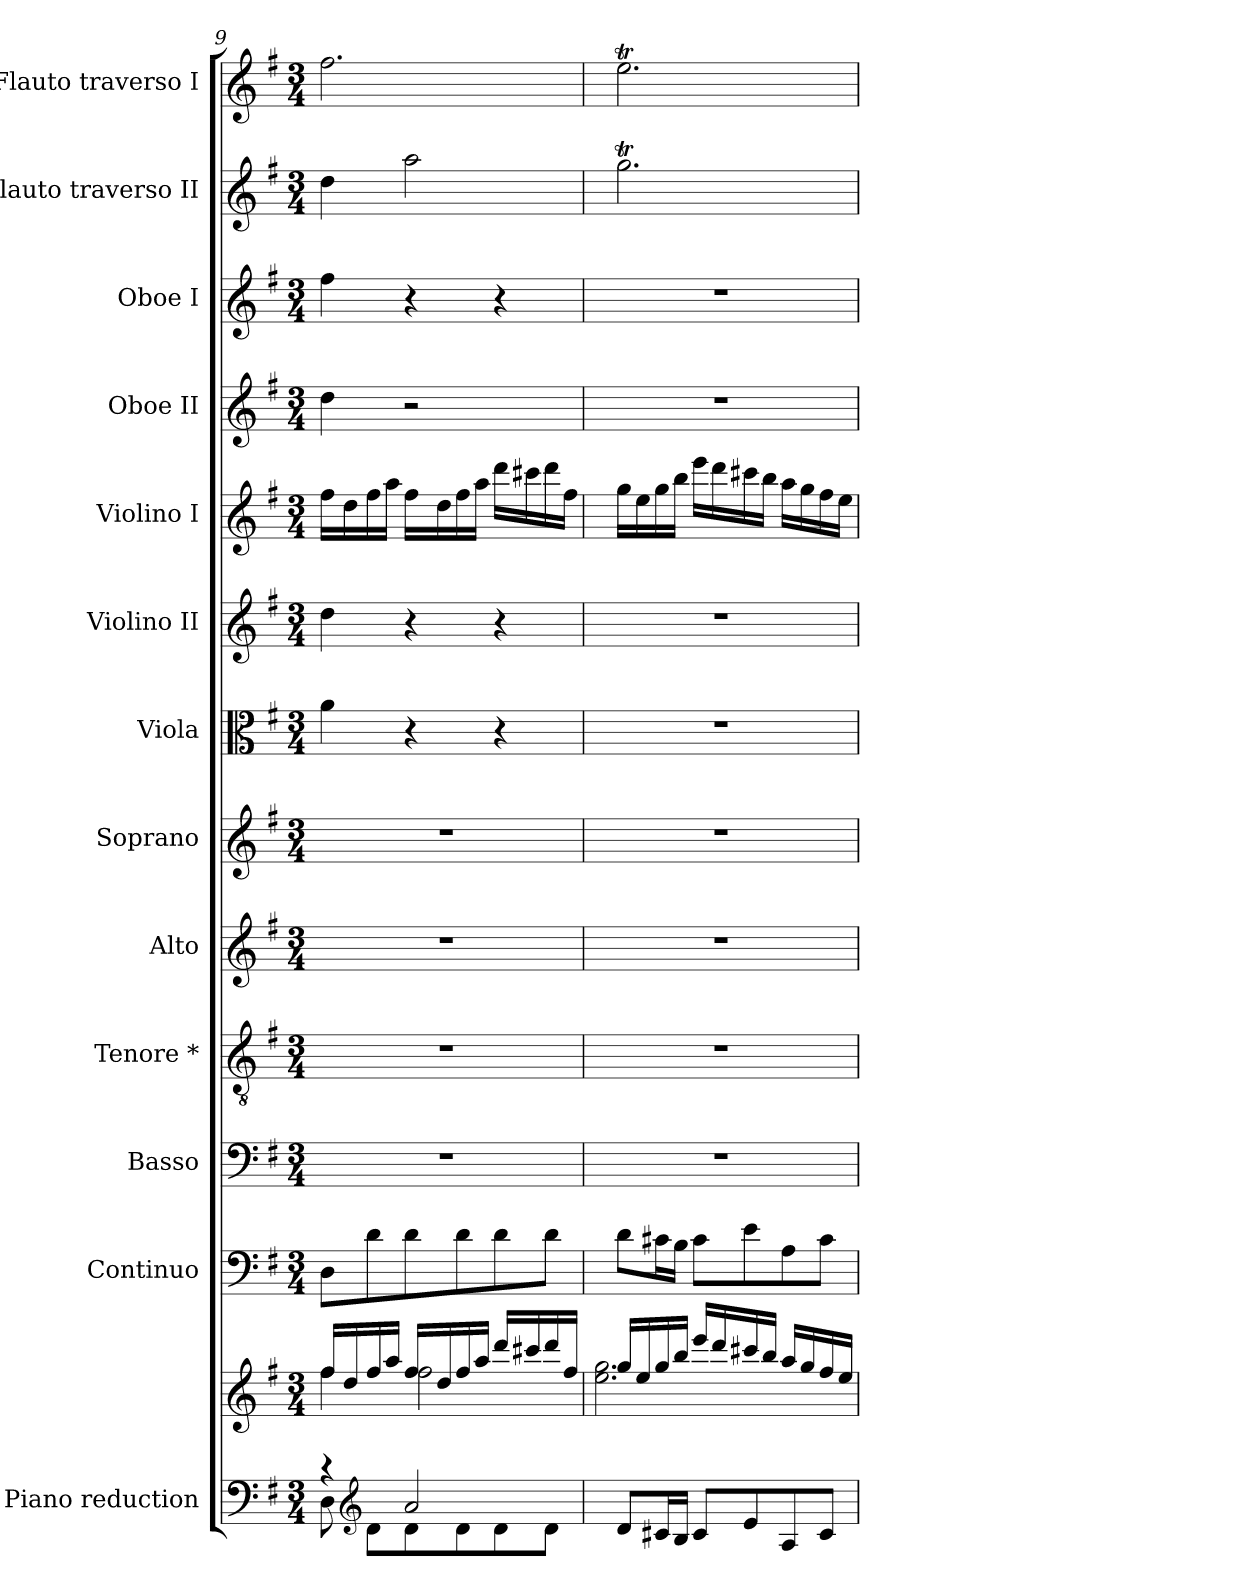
**kern	**kern	**kern	**kern	**kern	**kern	**kern	**kern	**kern	**kern	**kern	**kern	**kern	**kern
*part13	*part13	*part12	*part11	*part10	*part9	*part8	*part7	*part6	*part5	*part4	*part3	*part2	*part1
*staff14	*staff13	*staff12	*staff11	*staff10	*staff9	*staff8	*staff7	*staff6	*staff5	*staff4	*staff3	*staff2	*staff1
*I"Piano reduction	*	*I"Continuo	*I"Basso	*I"Tenore *	*I"Alto	*I"Soprano	*I"Viola	*I"Violino II	*I"Violino I	*I"Oboe II	*I"Oboe I	*I"Flauto traverso II	*I"Flauto traverso I
*I'Pno	*	*	*	*	*	*	*I'Vla	*I'Vln	*I'Vln	*I'Ob	*I'Ob	*	*
!!LO:PB:g=z
*clefF4	*clefG2	*clefF4	*clefF4	*clefGv2	*clefG2	*clefG2	*clefC3	*clefG2	*clefG2	*clefG2	*clefG2	*clefG2	*clefG2
*k[f#]	*k[f#]	*k[f#]	*k[f#]	*k[f#]	*k[f#]	*k[f#]	*k[f#]	*k[f#]	*k[f#]	*k[f#]	*k[f#]	*k[f#]	*k[f#]
*M3/4	*M3/4	*M3/4	*M3/4	*M3/4	*M3/4	*M3/4	*M3/4	*M3/4	*M3/4	*M3/4	*M3/4	*M3/4	*M3/4
=9	=9	=9	=9	=9	=9	=9	=9	=9	=9	=9	=9	=9	=9
*^	*^	*	*	*	*	*	*	*	*	*	*	*	*
4rF	8D\	16ff#/LL	4ff#\	8D\L	2.r	2.r	2.r	2.r	4a\	4dd\	16ff#\LL	4dd\	4ff#\	4dd\	2.ff#\
.	.	16dd/	.	.	.	.	.	.	.	.	16dd\	.	.	.	.
*clefG2	*	*	*	*	*	*	*	*	*	*	*	*	*	*	*
.	8d\L	16ff#/	.	8d\	.	.	.	.	.	.	16ff#\	.	.	.	.
.	.	16aa/JJ	.	.	.	.	.	.	.	.	16aa\JJ	.	.	.	.
2a/	8d\	16ff#/LL	2ff#\	8d\	.	.	.	.	4r	4r	16ff#\LL	2r	4r	2aa\	.
.	.	16dd/	.	.	.	.	.	.	.	.	16dd\	.	.	.	.
.	8d\	16ff#/	.	8d\	.	.	.	.	.	.	16ff#\	.	.	.	.
.	.	16aa/JJ	.	.	.	.	.	.	.	.	16aa\JJ	.	.	.	.
.	8d\	16ddd/LL	.	8d\	.	.	.	.	4r	4r	16ddd\LL	.	4r	.	.
.	.	16ccc#X/	.	.	.	.	.	.	.	.	16ccc#X\	.	.	.	.
.	8d\J	16ddd/	.	8d\J	.	.	.	.	.	.	16ddd\	.	.	.	.
.	.	16ff#/JJ	.	.	.	.	.	.	.	.	16ff#\JJ	.	.	.	.
*v	*v	*	*	*	*	*	*	*	*	*	*	*	*	*	*
=10	=10	=10	=10	=10	=10	=10	=10	=10	=10	=10	=10	=10	=10	=10
8d/L	16gg/LL	2.ee\ 2.gg\	8d\L	2.r	2.r	2.r	2.r	2.r	2.r	16gg\LL	2.r	2.r	2.ggT\	2.eeT\
.	16ee/	.	.	.	.	.	.	.	.	16ee\	.	.	.	.
16c#X/L	16gg/	.	16c#X\L	.	.	.	.	.	.	16gg\	.	.	.	.
16B/JJ	16bb/JJ	.	16B\JJ	.	.	.	.	.	.	16bb\JJ	.	.	.	.
8c#/L	16eee/LL	.	8c#\L	.	.	.	.	.	.	16eee\LL	.	.	.	.
.	16ddd/	.	.	.	.	.	.	.	.	16ddd\	.	.	.	.
8e/	16ccc#X/	.	8e\	.	.	.	.	.	.	16ccc#X\	.	.	.	.
.	16bb/JJ	.	.	.	.	.	.	.	.	16bb\JJ	.	.	.	.
8A/	16aa/LL	.	8A\	.	.	.	.	.	.	16aa\LL	.	.	.	.
.	16gg/	.	.	.	.	.	.	.	.	16gg\	.	.	.	.
8c#/J	16ff#/	.	8c#\J	.	.	.	.	.	.	16ff#\	.	.	.	.
.	16ee/JJ	.	.	.	.	.	.	.	.	16ee\JJ	.	.	.	.
*	*v	*v	*	*	*	*	*	*	*	*	*	*	*	*
=	=	=	=	=	=	=	=	=	=	=	=	=	=
*-	*-	*-	*-	*-	*-	*-	*-	*-	*-	*-	*-	*-	*-
